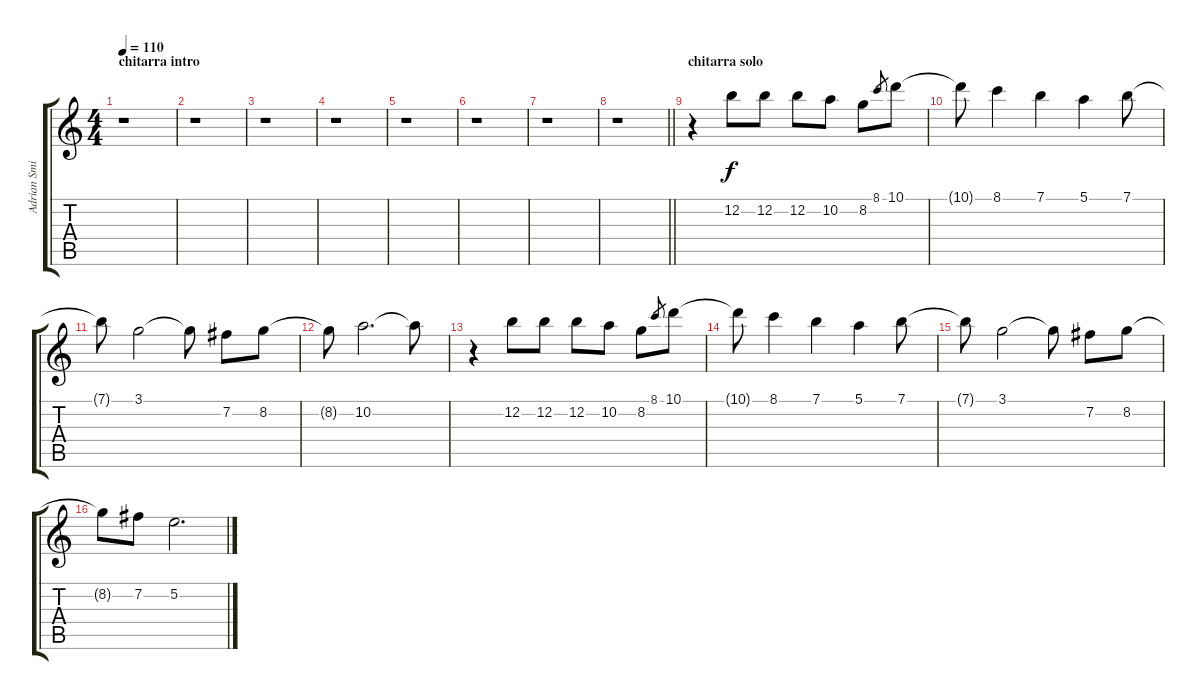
\track ("Adrian Smith" "Adrian Smi") {instrument distortionguitar}
\staff {score tabs}
\tuning (E4 B3 G3 D3 A2 E2) {hide}
\ts (4 4)
\section ("" "chitarra intro")
\tempo 110
\clef g2
\ks c
r.1{txt "" dy f instrument distortionguitar} |
r.1 |
r.1 |
r.1 |
r.1 |
r.1 |
r.1 |
\barLineRight lightlight
r.1 |
\section ("" "chitarra solo")
r.4 12.2.8 12.2.8 12.2.8 10.2.8 8.2.8 8.1.8{gr} 10.1.8 |
10.1{t}.8 8.1.4 7.1.4 5.1.4 7.1.8 |
7.1{t}.8 3.1.2 3.1{t}.8 7.2.8 8.2.8 |
8.2{t}.8 10.2.2{d} 10.2{t}.8 |
r.4 12.2.8 12.2.8 12.2.8 10.2.8 8.2.8 8.1.8{gr} 10.1.8 |
10.1{t}.8 8.1.4 7.1.4 5.1.4 7.1.8 |
7.1{t}.8 3.1.2 3.1{t}.8 7.2.8 8.2.8 |
8.2{t}.8 7.2.8 5.2.2{d}
